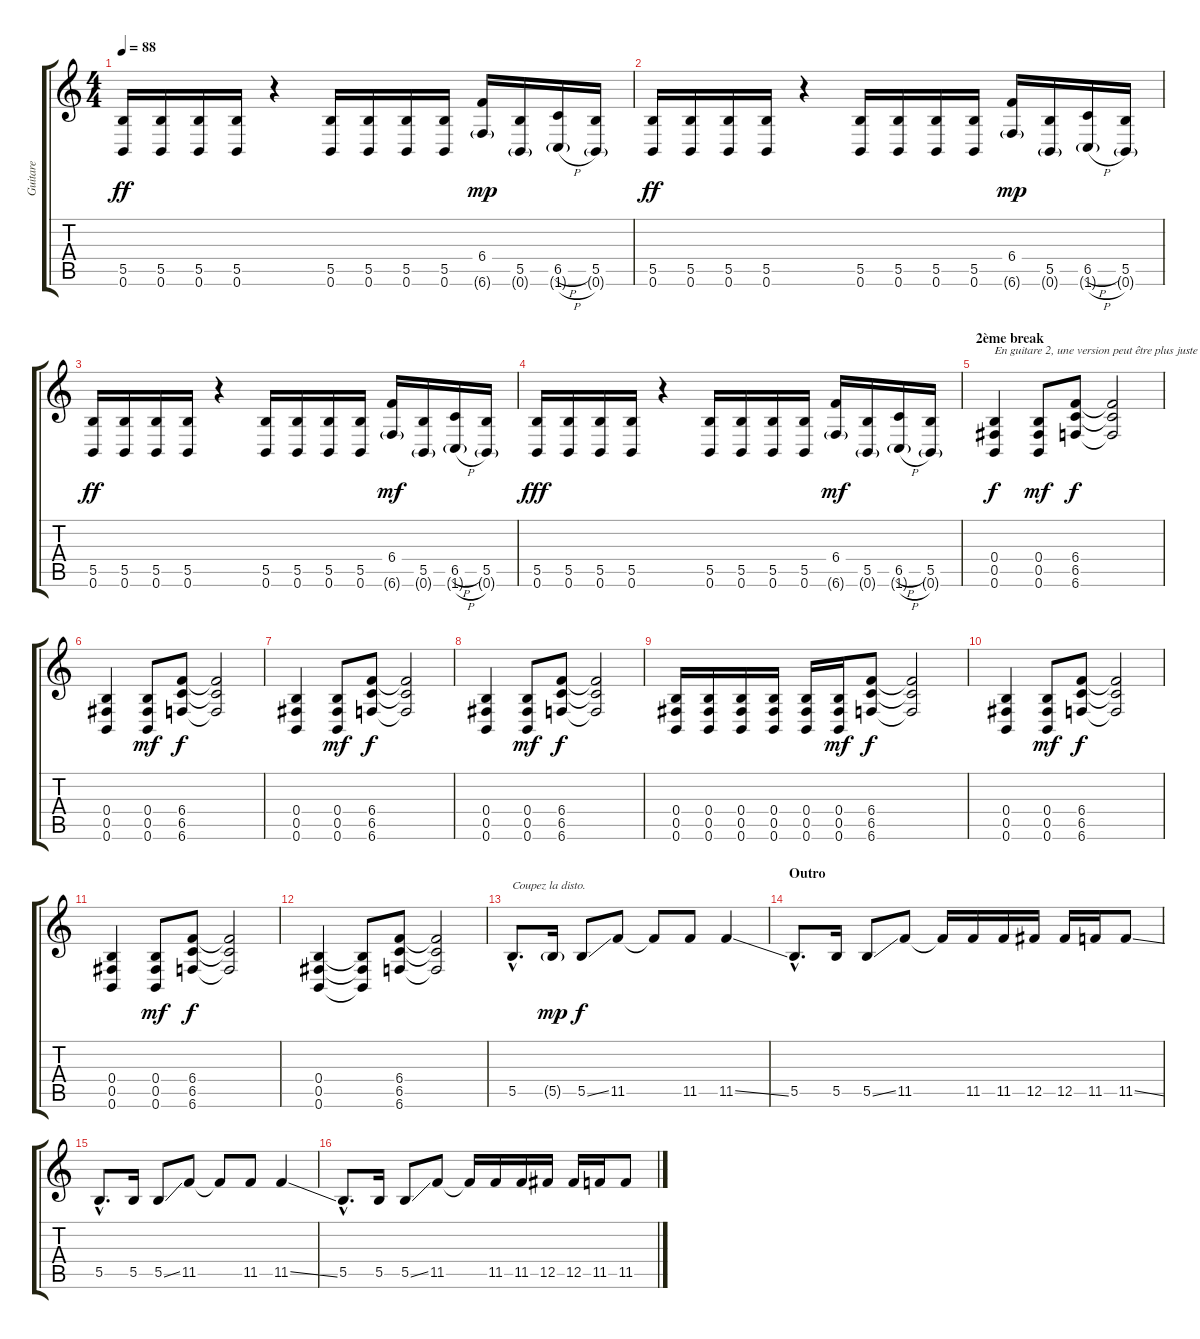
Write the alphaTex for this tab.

\track ("Guitare" "Guitare") {instrument distortionguitar}
\staff {score tabs}
\tuning (Db4 Ab3 E3 B2 Gb2 B1) {hide}
\ts (4 4)
\tempo 88
\clef g2
\ks c
(5.5 0.6).16{dy ff} (5.5 0.6).16 (5.5 0.6).16 (5.5 0.6).16 r.4 (5.5 0.6).16 (5.5 0.6).16 (5.5 0.6).16 (5.5 0.6).16 (6.4 6.6{g}).16{dy mp} (5.5 0.6{g}).16 (6.5{h} 1.6{h g}).16 (5.5 0.6{g}).16 |
(5.5 0.6).16{dy ff} (5.5 0.6).16 (5.5 0.6).16 (5.5 0.6).16 r.4 (5.5 0.6).16 (5.5 0.6).16 (5.5 0.6).16 (5.5 0.6).16 (6.4 6.6{g}).16{dy mp} (5.5 0.6{g}).16 (6.5{h} 1.6{h g}).16 (5.5 0.6{g}).16 |
(5.5 0.6).16{dy ff} (5.5 0.6).16 (5.5 0.6).16 (5.5 0.6).16 r.4 (5.5 0.6).16 (5.5 0.6).16 (5.5 0.6).16 (5.5 0.6).16 (6.4 6.6{g}).16{dy mf} (5.5 0.6{g}).16 (6.5{h} 1.6{h g}).16 (5.5 0.6{g}).16 |
(5.5 0.6).16{dy fff} (5.5 0.6).16 (5.5 0.6).16 (5.5 0.6).16 r.4 (5.5 0.6).16 (5.5 0.6).16 (5.5 0.6).16 (5.5 0.6).16 (6.4 6.6{g}).16{dy mf} (5.5 0.6{g}).16 (6.5{h} 1.6{h g}).16 (5.5 0.6{g}).16 |
\section ("" "2ème break")
(0.4 0.5 0.6).4{txt "En guitare 2, une version peut être plus juste ..." dy f} (0.4 0.5 0.6).8{dy mf} (6.4 6.5 6.6).8{dy f} (6.4{t} 6.5{t} 6.6{t}).2 |
(0.4 0.5 0.6).4 (0.4 0.5 0.6).8{dy mf} (6.4 6.5 6.6).8{dy f} (6.4{t} 6.5{t} 6.6{t}).2 |
(0.4 0.5 0.6).4 (0.4 0.5 0.6).8{dy mf} (6.4 6.5 6.6).8{dy f} (6.4{t} 6.5{t} 6.6{t}).2 |
(0.4 0.5 0.6).4 (0.4 0.5 0.6).8{dy mf} (6.4 6.5 6.6).8{dy f} (6.4{t} 6.5{t} 6.6{t}).2 |
(0.4 0.5 0.6).16 (0.4 0.5 0.6).16 (0.4 0.5 0.6).16 (0.4 0.5 0.6).16 (0.4 0.5 0.6).16 (0.4 0.5 0.6).16{dy mf} (6.4 6.5 6.6).8{dy f} (6.4{t} 6.5{t} 6.6{t}).2 |
(0.4 0.5 0.6).4 (0.4 0.5 0.6).8{dy mf} (6.4 6.5 6.6).8{dy f} (6.4{t} 6.5{t} 6.6{t}).2 |
(0.4 0.5 0.6).4 (0.4 0.5 0.6).8{dy mf} (6.4 6.5 6.6).8{dy f} (6.4{t} 6.5{t} 6.6{t}).2 |
(0.4 0.5 0.6).4 (0.4{t} 0.5{t} 0.6{t}).8 (6.4 6.5 6.6).8 (6.4{t} 6.5{t} 6.6{t}).2 |
5.5{hac}.8{d txt "Coupez la disto." volume 12 instrument electricguitarjazz} 5.5{g}.16{dy mp} 5.5{ss}.8{dy f} 11.5.8 11.5{t}.8 11.5.8 11.5{ss}.4 |
\section ("" "Outro")
5.5{hac}.8{d} 5.5.16 5.5{ss}.8 11.5.8 11.5{t}.16 11.5.16 11.5.16 12.5.16 12.5.16 11.5.16 11.5{ss}.8 |
5.5{hac}.8{d} 5.5.16 5.5{ss}.8 11.5.8 11.5{t}.8 11.5.8 11.5{ss}.4 |
5.5{hac}.8{d} 5.5.16 5.5{ss}.8 11.5.8 11.5{t}.16 11.5.16 11.5.16 12.5.16 12.5.16 11.5.16 11.5{ss}.8
